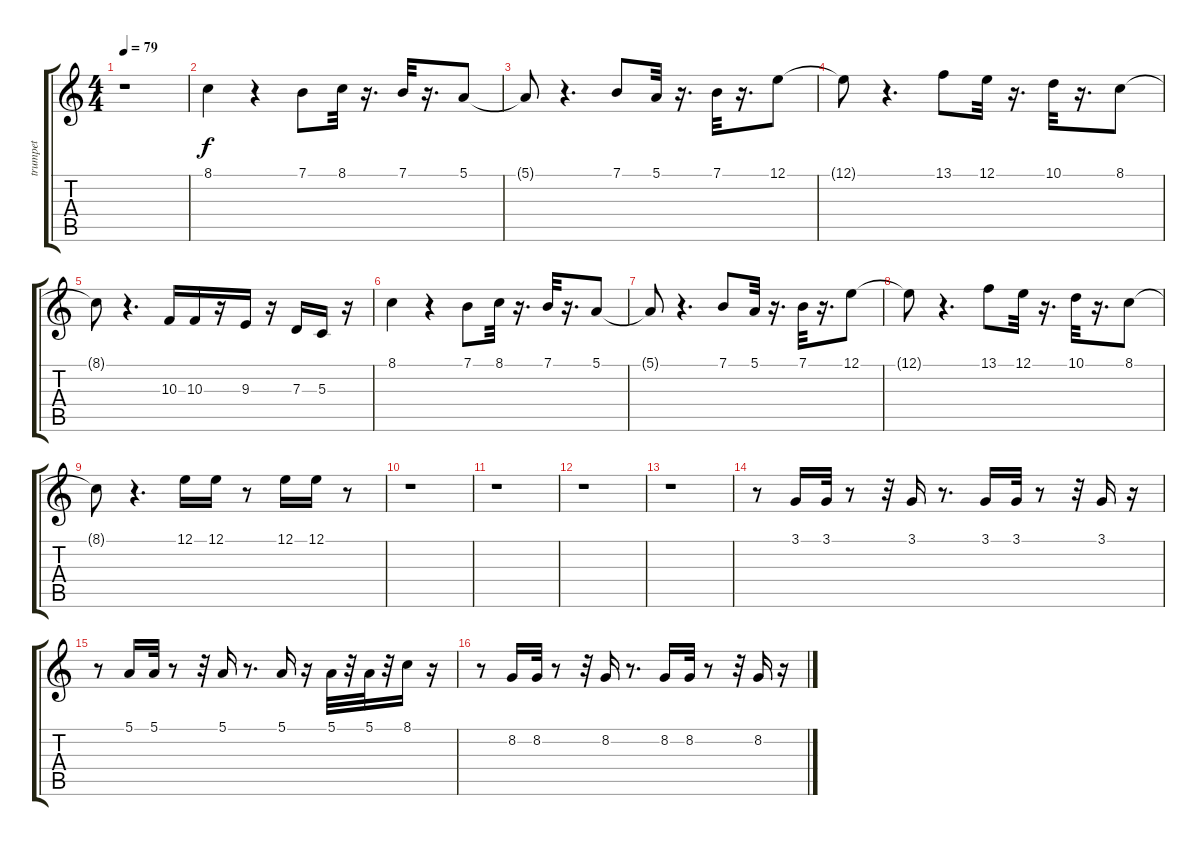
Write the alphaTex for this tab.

\track ("trumpet" "trumpet") {instrument trumpet}
\staff {score tabs}
\tuning (E4 B3 G3 D3 A2 E2) {hide}
\ts (4 4)
\tempo 79
\clef g2
\ks c
r.1{dy f instrument trumpet} |
8.1.4 r.4 7.1.8 8.1.32 r.16{d} 7.1.32 r.16{d} 5.1.8 |
5.1{t}.8 r.4{d} 7.1.8 5.1.32 r.16{d} 7.1.32 r.16{d} 12.1.8 |
12.1{t}.8 r.4{d} 13.1.8 12.1.32 r.16{d} 10.1.32 r.16{d} 8.1.8 |
8.1{t}.8 r.4{d} 10.3.16 10.3.16 r.16 9.3.16 r.16 7.3.16 5.3.16 r.16 |
8.1.4 r.4 7.1.8 8.1.32 r.16{d} 7.1.32 r.16{d} 5.1.8 |
5.1{t}.8 r.4{d} 7.1.8 5.1.32 r.16{d} 7.1.32 r.16{d} 12.1.8 |
12.1{t}.8 r.4{d} 13.1.8 12.1.32 r.16{d} 10.1.32 r.16{d} 8.1.8 |
8.1{t}.8 r.4{d} 12.1.16 12.1.16 r.8 12.1.16 12.1.16 r.8 |
r.1 |
r.1 |
r.1 |
r.1 |
r.8 3.1.16 3.1.32 r.8 r.32 3.1.16 r.8{d} 3.1.16 3.1.32 r.8 r.32 3.1.16 r.16 |
r.8 5.1.16 5.1.32 r.8 r.32 5.1.16 r.8{d} 5.1.16 r.16 5.1.32 r.32 5.1.32 r.32 8.1.16 r.16 |
r.8 8.2.16 8.2.32 r.8 r.32 8.2.16 r.8{d} 8.2.16 8.2.32 r.8 r.32 8.2.16 r.16
